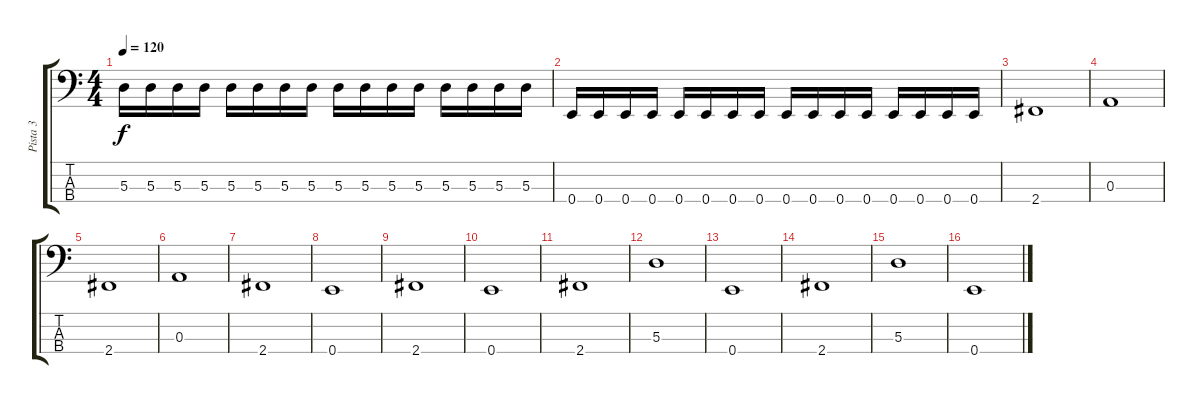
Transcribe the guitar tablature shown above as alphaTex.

\track ("Pista 3" "Pista 3") {instrument electricbassfinger}
\staff {score tabs}
\tuning (G2 D2 A1 E1) {hide}
\ts (4 4)
\tempo 120
\clef f4
\ks c
5.3.16{dy f} 5.3.16 5.3.16 5.3.16 5.3.16 5.3.16 5.3.16 5.3.16 5.3.16 5.3.16 5.3.16 5.3.16 5.3.16 5.3.16 5.3.16 5.3.16 |
0.4.16 0.4.16 0.4.16 0.4.16 0.4.16 0.4.16 0.4.16 0.4.16 0.4.16 0.4.16 0.4.16 0.4.16 0.4.16 0.4.16 0.4.16 0.4.16 |
2.4.1 |
0.3.1 |
2.4.1 |
0.3.1 |
2.4.1 |
0.4.1 |
2.4.1 |
0.4.1 |
2.4.1 |
5.3.1 |
0.4.1 |
2.4.1 |
5.3.1 |
0.4.1
